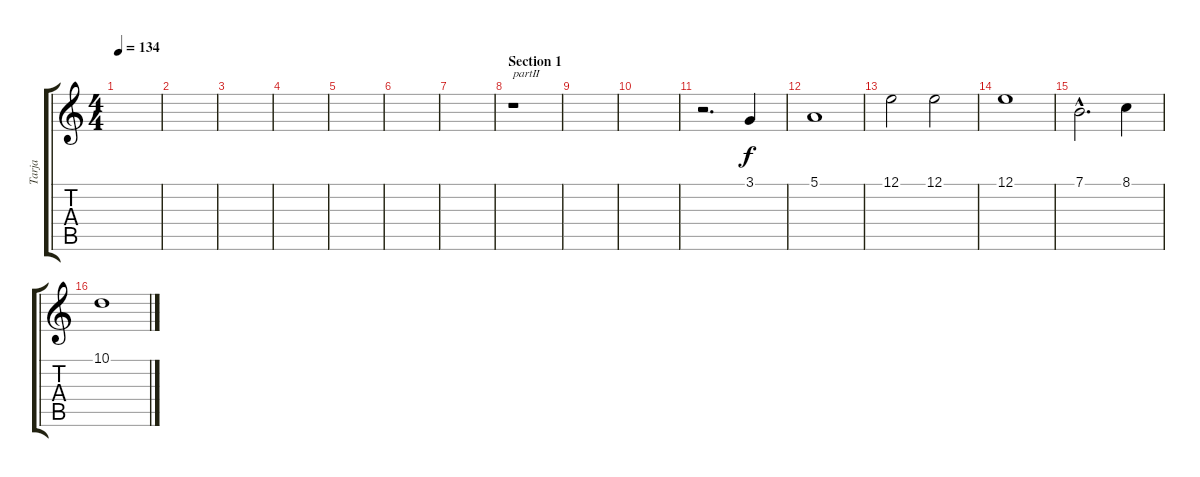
\track ("Tarja" "Tarja") {instrument fx5brightness}
\staff {score tabs}
\tuning (E4 B3 G3 D3 A2 E2) {hide}
\ts (4 4)
\tempo 134
\clef g2
\ks c
|
|
|
|
|
|
|
\section ("" "Section 1")
r.1{txt "partII"} |
|
|
r.2{d} 3.1.4 |
5.1.1 |
12.1.2 12.1.2 |
12.1.1 |
7.1{hac}.2{d} 8.1.4 |
10.1.1
